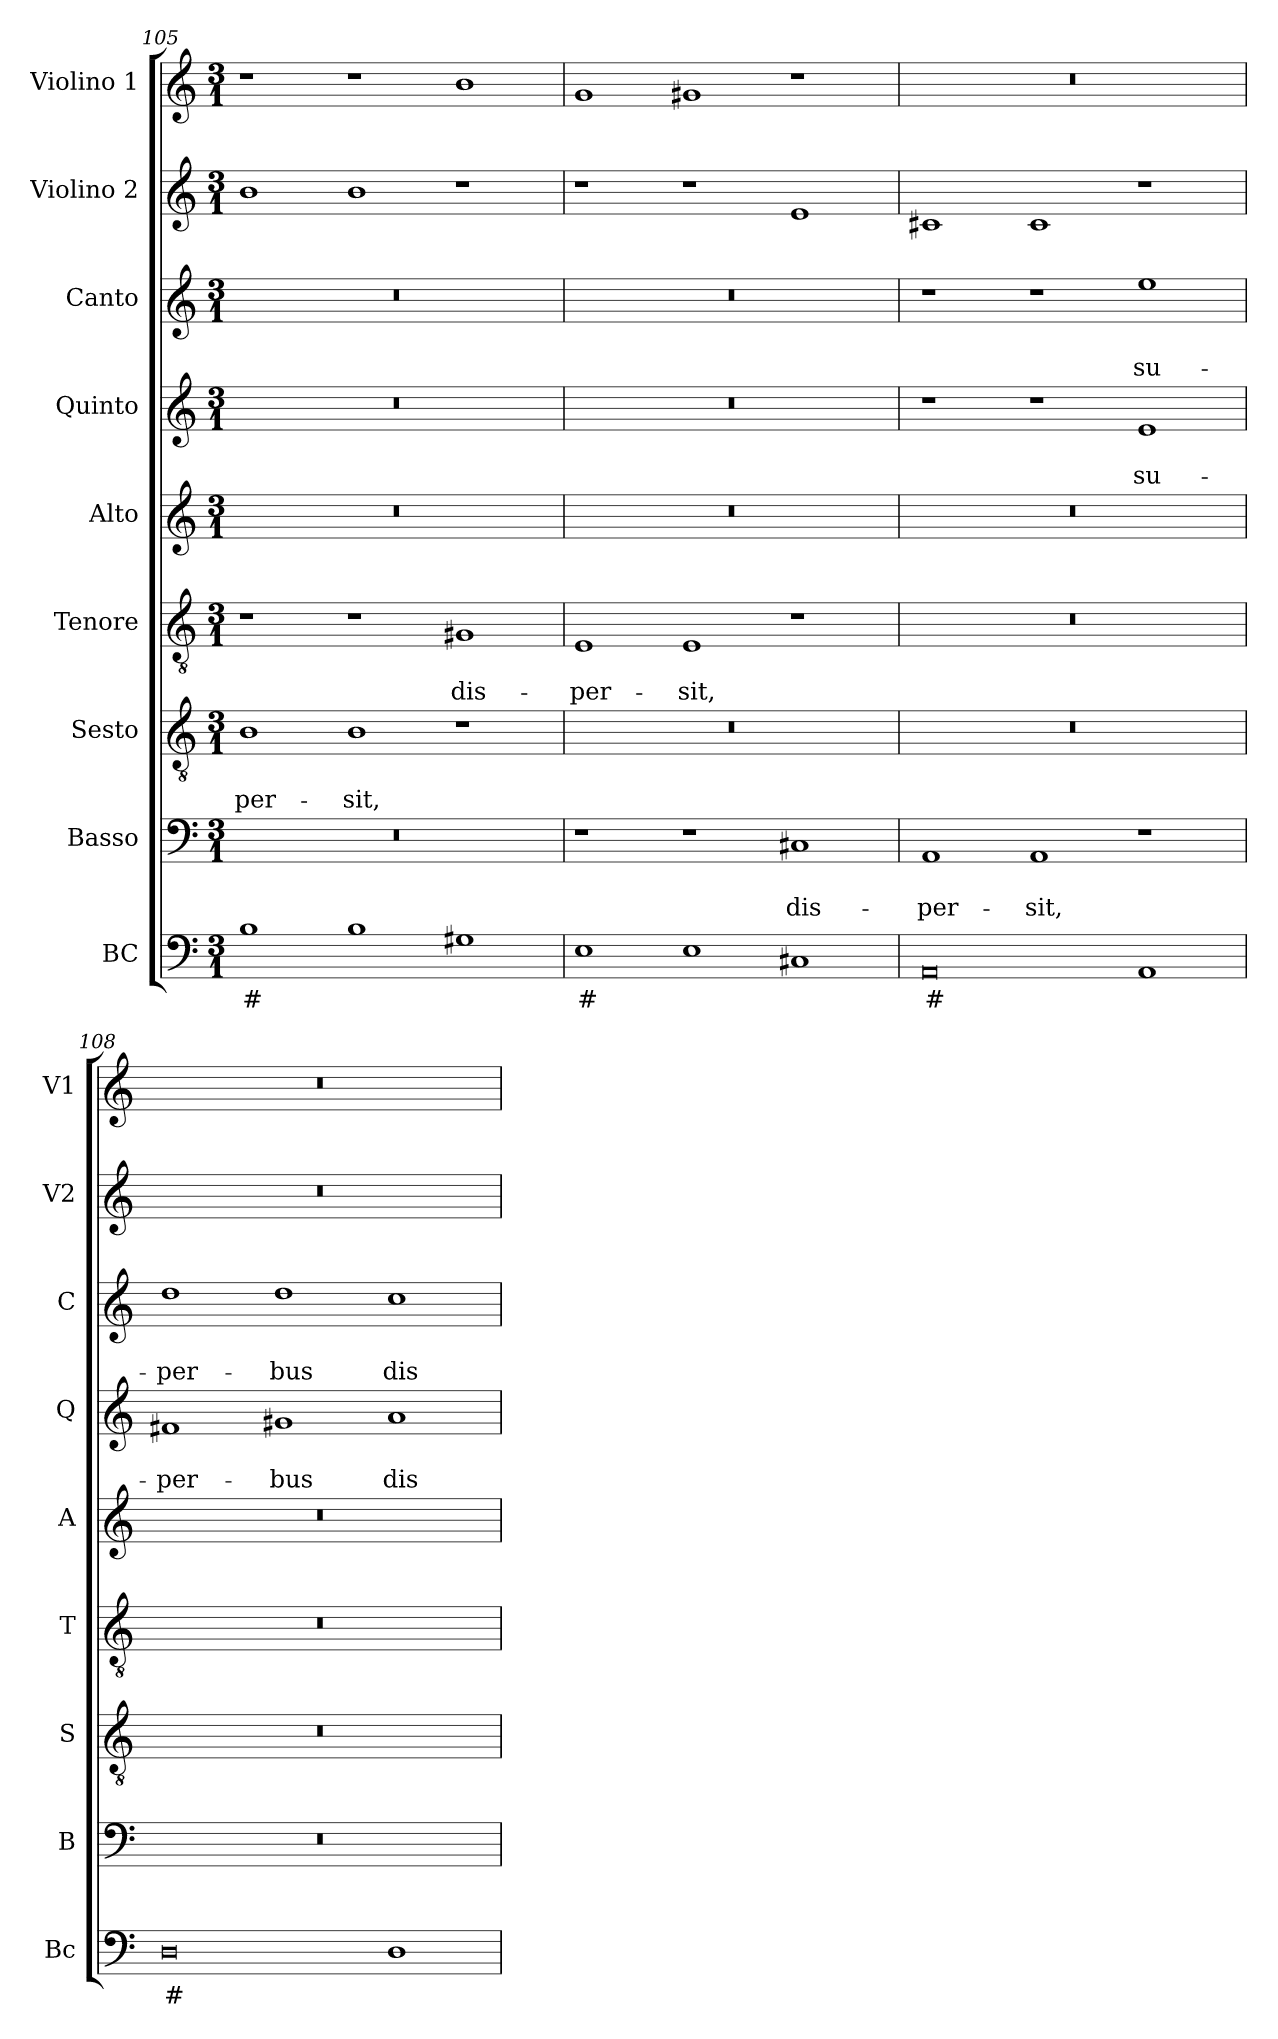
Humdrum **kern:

**kern	**text	**kern	**text	**text	**kern	**text	**text	**kern	**text	**text	**kern	**kern	**text	**text	**kern	**text	**text	**kern	**kern
*part9	*part9	*part8	*part8	*part8	*part7	*part7	*part7	*part6	*part6	*part6	*part5	*part4	*part4	*part4	*part3	*part3	*part3	*part2	*part1
*staff9	*staff9	*staff8	*staff8	*staff8	*staff7	*staff7	*staff7	*staff6	*staff6	*staff6	*staff5	*staff4	*staff4	*staff4	*staff3	*staff3	*staff3	*staff2	*staff1
*I"BC	*	*I"Basso	*	*	*I"Sesto	*	*	*I"Tenore	*	*	*I"Alto	*I"Quinto	*	*	*I"Canto	*	*	*I"Violino 2	*I"Violino 1
*I'Bc	*	*I'B	*	*	*I'S	*	*	*I'T	*	*	*I'A	*I'Q	*	*	*I'C	*	*	*I'V2	*I'V1
*clefF4	*	*clefF4	*	*	*clefGv2	*	*	*clefGv2	*	*	*clefG2	*clefG2	*	*	*clefG2	*	*	*clefG2	*clefG2
*k[]	*	*k[]	*	*	*k[]	*	*	*k[]	*	*	*k[]	*k[]	*	*	*k[]	*	*	*k[]	*k[]
*C:	*	*C:	*	*	*C:	*	*	*C:	*	*	*C:	*C:	*	*	*C:	*	*	*C:	*C:
*M3/1	*	*M3/1	*	*	*M3/1	*	*	*M3/1	*	*	*M3/1	*M3/1	*	*	*M3/1	*	*	*M3/1	*M3/1
=105	=105	=105	=105	=105	=105	=105	=105	=105	=105	=105	=105	=105	=105	=105	=105	=105	=105	=105	=105
!	!LO:LY:b	!	!	!	!	!	!LO:LY:b	!	!	!	!	!	!	!	!	!	!	!	!
1B	#	0.r	.	.	1B	.	-per-	1r	.	.	0.r	0.r	.	.	0.r	.	.	1b	1r
!	!	!	!	!	!	!	!LO:LY:b	!	!	!	!	!	!	!	!	!	!	!	!
1B	.	.	.	.	1B	.	-sit,	1r	.	.	.	.	.	.	.	.	.	1b	1r
!	!	!	!	!	!	!	!	!	!	!LO:LY:b	!	!	!	!	!	!	!	!	!
1G#X	.	.	.	.	1r	.	.	1G#X	.	dis-	.	.	.	.	.	.	.	1r	1b
=106	=106	=106	=106	=106	=106	=106	=106	=106	=106	=106	=106	=106	=106	=106	=106	=106	=106	=106	=106
!	!LO:LY:b	!	!	!	!	!	!	!	!	!LO:LY:b	!	!	!	!	!	!	!	!	!
1E	#	1r	.	.	0.r	.	.	1E	.	-per-	0.r	0.r	.	.	0.r	.	.	1r	1g
!	!	!	!	!	!	!	!	!	!	!LO:LY:b	!	!	!	!	!	!	!	!	!
1E	.	1r	.	.	.	.	.	1E	.	-sit,	.	.	.	.	.	.	.	1r	1g#X
!	!	!	!	!LO:LY:b	!	!	!	!	!	!	!	!	!	!	!	!	!	!	!
1C#X	.	1C#X	.	dis-	.	.	.	1r	.	.	.	.	.	.	.	.	.	1e	1r
=107	=107	=107	=107	=107	=107	=107	=107	=107	=107	=107	=107	=107	=107	=107	=107	=107	=107	=107	=107
!	!LO:LY:b	!	!	!LO:LY:b	!	!	!	!	!	!	!	!	!	!	!	!	!	!	!
0AA	#	1AA	.	-per-	0.r	.	.	0.r	.	.	0.r	1r	.	.	1r	.	.	1c#X	0.r
!	!	!	!	!LO:LY:b	!	!	!	!	!	!	!	!	!	!	!	!	!	!	!
.	.	1AA	.	-sit,	.	.	.	.	.	.	.	1r	.	.	1r	.	.	1c#	.
!	!	!	!	!	!	!	!	!	!	!	!	!	!	!LO:LY:b	!	!	!LO:LY:b	!	!
1AA	.	1r	.	.	.	.	.	.	.	.	.	1e	.	su-	1ee	.	su-	1r	.
=108	=108	=108	=108	=108	=108	=108	=108	=108	=108	=108	=108	=108	=108	=108	=108	=108	=108	=108	=108
!	!LO:LY:b	!	!	!	!	!	!	!	!	!	!	!	!	!LO:LY:b	!	!	!LO:LY:b	!	!
0D	#	0.r	.	.	0.r	.	.	0.r	.	.	0.r	1f#X	.	-per-	1dd	.	-per-	0.r	0.r
!	!	!	!	!	!	!	!	!	!	!	!	!	!	!LO:LY:b	!	!	!LO:LY:b	!	!
.	.	.	.	.	.	.	.	.	.	.	.	1g#X	.	-bus	1dd	.	-bus	.	.
!	!	!	!	!	!	!	!	!	!	!	!	!	!	!LO:LY:b	!	!	!LO:LY:b	!	!
1D	.	.	.	.	.	.	.	.	.	.	.	1a	.	dis-	1cc	.	dis-	.	.
=	=	=	=	=	=	=	=	=	=	=	=	=	=	=	=	=	=	=	=
*-	*-	*-	*-	*-	*-	*-	*-	*-	*-	*-	*-	*-	*-	*-	*-	*-	*-	*-	*-
